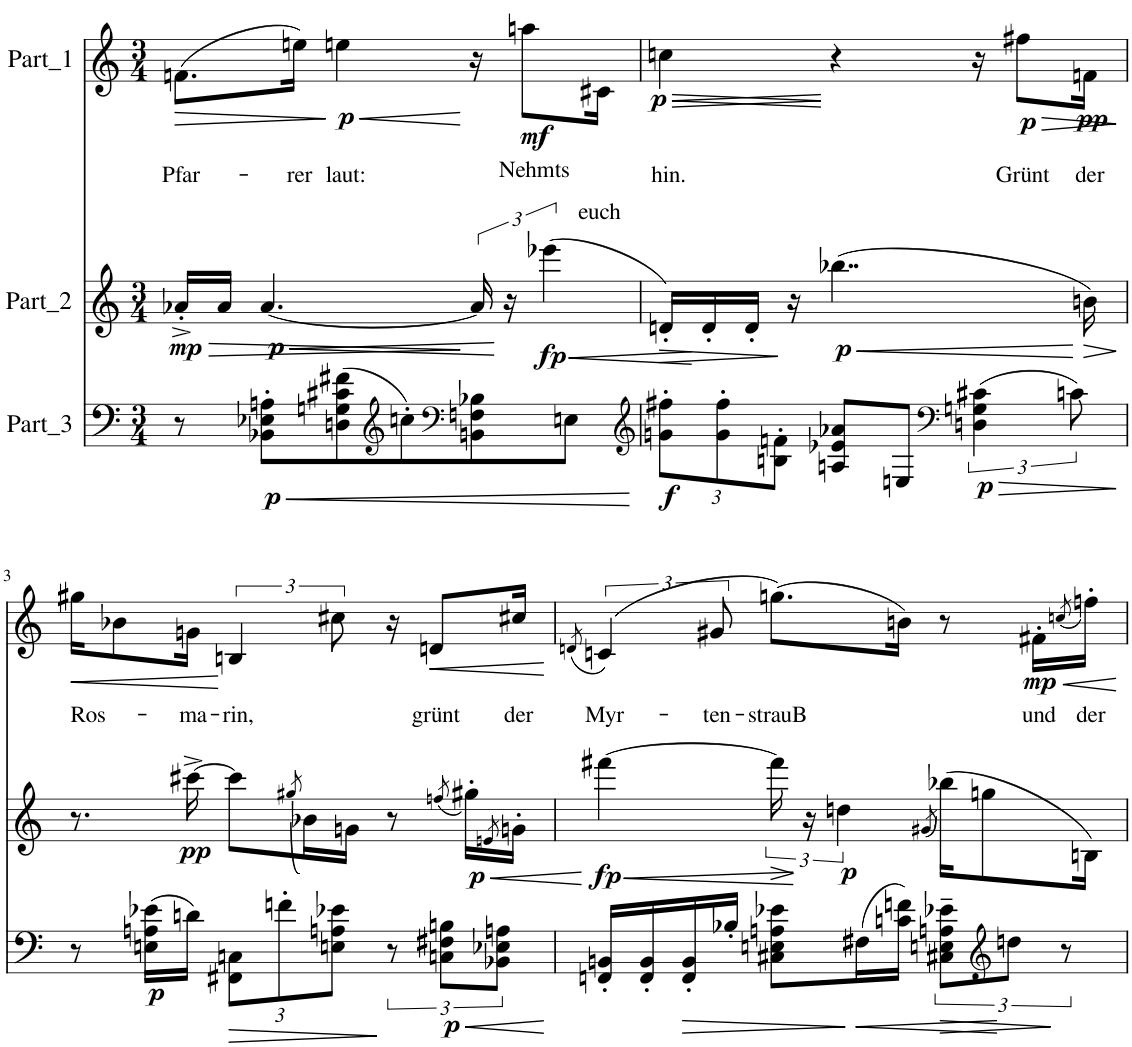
**kern	**dynam	**kern	**dynam	**kern	**text	**dynam
*part3	*part3	*part2	*part2	*part1	*part1	*part1
*staff3	*staff3	*staff2	*staff2	*staff1	*staff1	*staff1
*clefF4	*	*clefG2	*	*clefG2	*	*
*k[]	*	*k[]	*	*k[]	*	*
*M3/4	*	*M3/4	*	*M3/4	*	*
=1	=1	=1	=1	=1	=1	=1
!	!	!	!LO:HP:b	!	!LO:LY:b	!LO:HP:b
!	!	!	!LO:DY:n=1:b	!	!	!
8r	.	16a-X'^/LL	> mp	(8.fn\L	Pfar-	>
.	.	16a-/JJ	.	.	.	.
!	!LO:HP:b	!	!LO:HP:b	!	!	!
!	!LO:DY:n=1:b	!	!LO:DY:n=2:b	!	!	!
8BB-X\' 8E-X\' 8An\'L	< p	[4.a-/	< p	.	.	.
!	!	!	!	!	!LO:LY:b	!
.	.	.	.	16een\Jk)	-rer	.
!	!	!	!	!	!LO:LY:b	!LO:HP:n=1:b
!	!	!	!	!	!	!LO:DY:n=1:b
(8Dn\ 8Gn\ 8c#X\ 8f#X\	.	.	.	4een\	laut:	] < p
*clefG2	*	*	*	*	*	*
8ccn'\)	.	.	.	.	.	.
*clefF4	*	*	*	*	*	*
8BBn\ 8Fn\ 8B-X\	.	24a-/]	]	16r	.	[
.	.	24r	[	.	.	.
!	!	!	!	!	!LO:LY:b	!LO:DY:n=2:b
.	.	.	.	8aan\L	Nehmts	mf
!	!	!	!LO:HP:b	!	!	!
!	!	!	!LO:DY:n=3:b	!	!	!
.	.	(6eee-X\	< fp	.	.	.
8En\J	.	.	.	.	.	.
!	!	!	!	!	!LO:LY:b	!
.	.	.	.	16c#X\Jk	euch	.
.	[	.	.	.	.	.
=2	=2	=2	=2	=2	=2	=2
*clefG2	*	*	*	*	*	*
*Xbrackettup	*	*	*	*	*	*
!	!	!	!LO:HP:b	!	!LO:LY:b	!LO:HP:b
!	!LO:DY:b	!	!	!	!	!LO:HP:n=1:b
!	!	!	!	!	!	!LO:DY:n=1:b
12gn\' 12ff#X\'L	f	16dn'/LL)	>	4ccn\	hin.	> < p
.	.	16d'/	[	.	.	.
12g\' 12ff#\'	.	.	.	.	.	.
.	.	16d'/JJ	.	.	.	.
12Bn\' 12fn\'J	.	.	.	.	.	.
.	.	16r	]	.	.	.
!	!	!	!LO:HP:b	!	!	!
!	!	!	!LO:DY:n=1:b	!	!	!
8An/ 8e-X/ 8a-X/L	.	(4..bb-X\	< p	4r	.	]
8En/J	.	.	.	.	.	.
*clefF4	*	*	*	*	*	*
*brackettup	*	*	*	*	*	*
!	!LO:HP:b	!	!	!	!	!
!	!LO:DY:n=1:b	!	!	!	!	!
(6Dn\ 6Gn\ 6c#X\	> p	.	.	16r	.	[
!	!	!	!	!	!LO:LY:b	!LO:HP:b
!	!	!	!	!	!	!LO:DY:n=2:b
.	.	.	.	8ff#X\L	Grünt	> p
12cn\)	.	.	.	.	.	.
!	!	!	!LO:HP:n=1:b	!	!LO:LY:b	!LO:DY:n=3:b
.	.	16bn\)	[ >	16fn\Jk	der	pp
.	]	.	]	.	.	]
!!LO:LB:g=z
=3	=3	=3	=3	=3	=3	=3
!	!	!	!	!	!LO:LY:b	!LO:HP:b
8r	.	8.r	.	16gg#X\KL	Ros-	<
.	.	.	.	8b-X\	.	.
!	!LO:DY:b	!	!	!	!	!
(16En\ 16An\ 16e-X\LL	p	.	.	.	.	.
!	!	!	!LO:DY:b	!	!LO:LY:b	!
16dn\JJ)	.	[16ccc#X^\	pp	16gn\Jk	-ma-	.
*Xbrackettup	*	*	*	*	*	*
!	!LO:HP:b	!	!	!	!LO:LY:b	!
12FF#X\ 12Cn\L	>	8ccc#\L]	.	6Bn/	-rin,	[
12fn'\	.	.	.	.	.	.
.	.	(8qgg#X/	.	.	.	.
.	.	16b-X\L)	.	.	.	.
12En\ 12An\ 12e-X\J	.	.	.	12cc#X\	.	.
.	.	16gn\JJ	.	.	.	.
*brackettup	*	*	*	*	*	*
12r	]	8r	.	16r	.	.
!	!	!	!	!	!LO:LY:b	!LO:HP:b
.	.	.	.	8dn/L	grünt	<
!	!LO:HP:b	!	!	!	!	!
!	!LO:DY:n=1:b	!	!	!	!	!
12Cn\ 12F#X\ 12Bn\L	< p	.	.	.	.	.
.	.	(8qffn/	.	.	.	.
!	!	!	!LO:DY:b	!	!	!
.	.	16gg#X'\LL)	p	.	.	.
12BB-X\ 12E-X\ 12An\J	.	.	.	.	.	.
.	.	8qen/	.	.	.	.
!	!	!	!	!	!LO:LY:b	!
.	.	16gn'\JJ	.	16cc#X/Jk	der	.
.	[	.	.	.	.	[
=4	=4	=4	=4	=4	=4	=4
.	.	.	.	(8qdn/	.	.
!	!	!	!LO:HP:b	!	!LO:LY:b	!
!	!	!	!LO:DY:n=1:b	!	!	!
16FFn/' 16BBn/'LL	.	[4fff#X\	< fp	(6cn/)	Myr-	.
16FF/' 16BB/'	.	.	.	.	.	.
!	!LO:HP:b	!	!	!	!	!
16FF/' 16BB/'	>	.	.	.	.	.
!	!	!	!	!	!LO:LY:b	!
.	.	.	.	12g#X/	-ten-	.
16B-X'/JJ	.	.	.	.	.	.
!	!	!	!LO:HP:b	!	!LO:LY:b	!
8C#X\ 8En\ 8An\ 8e-X\L	.	24fff#\]	>	(8.ggn\L)	-strauB	.
.	.	24r	[ ]	.	.	.
!	!	!	!LO:DY:n=2:b	!	!	!
.	.	6ddn\	p	.	.	.
!	!LO:HP:n=1:b	!	!	!	!	!
(16F#X\L	] <	.	.	.	.	.
16cn\ 16fn\JJ)	.	.	.	16bn\Jk)	.	.
.	.	(8qg#X/	.	.	.	.
!	!LO:HP:b	!	!	!	!	!
12C#X\~ 12En\~ 12An\~ 12e-X\~L	>	(16bb-X\KL)	.	8r	.	.
.	.	8ggn\	.	.	.	.
*clefG2	*	*	*	*	*	*
12ddn\J	[	.	.	.	.	.
!	!	!	!	!	!LO:LY:b	!LO:HP:b
!	!	!	!	!	!	!LO:DY:n=1:b
.	.	.	.	16f#X'\LL	und	< mp
12r	]	.	.	.	.	.
.	.	.	.	(8qccn/	.	.
!	!	!	!	!	!LO:LY:b	!
.	.	16Bn\Jk)	.	16ffn'\JJ)	der	.
.	.	.	.	.	.	[
=	=	=	=	=	=	=
*-	*-	*-	*-	*-	*-	*-
